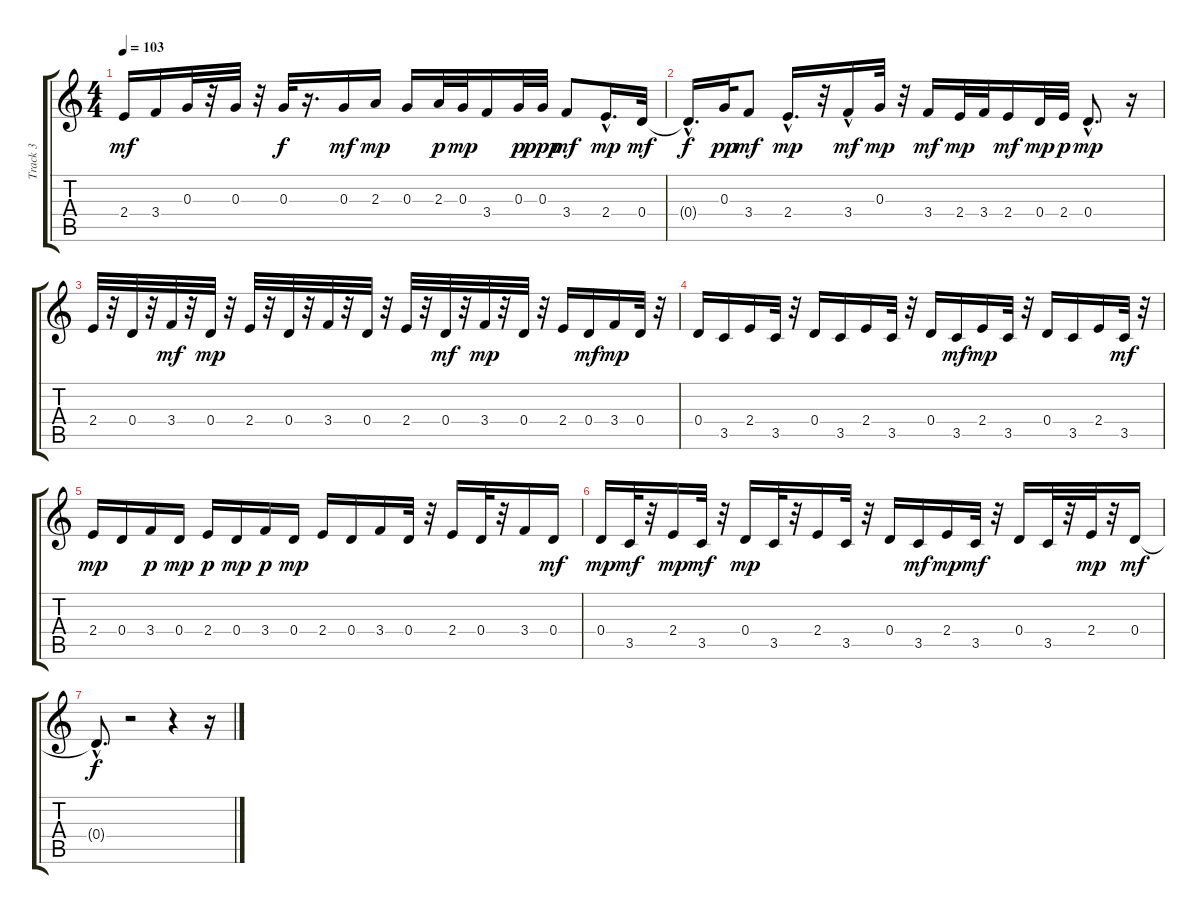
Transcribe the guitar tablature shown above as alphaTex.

\track ("Track 3" "Track 3") {instrument banjo}
\staff {score tabs}
\tuning (E4 B3 G3 D3 A2 E2) {hide}
\displaytranspose 12
\ts (4 4)
\tempo 103
\clef g2
\ks c
2.4.16{dy mf} 3.4.16 0.3.32 r.32 0.3.32 r.32 0.3.32{dy f} r.16{d} 0.3.16{dy mf} 2.3.16{dy mp} 0.3.16 2.3.32{dy p} 0.3.32{dy mp} 3.4.16 0.3.32{dy p} 0.3.32{dy ppp} 3.4.8{dy mf} 2.4{hac}.16{d dy mp} 0.4.32{dy mf} |
0.4{hac t}.16{d dy f} 0.3.32{dy pp} 3.4.8{dy mf} 2.4{hac}.16{d dy mp} r.32 3.4{hac}.16{dy mf} 0.3.32{dy mp} r.32 3.4.16{dy mf} 2.4.32{dy mp} 3.4.32 2.4.16{dy mf} 0.4.32{dy mp} 2.4.32{dy p} 0.4{hac}.8{d dy mp} r.16 |
2.4.32 r.32 0.4.32 r.32 3.4.32{dy mf} r.32 0.4.32{dy mp} r.32 2.4.32 r.32 0.4.32 r.32 3.4.32 r.32 0.4.32 r.32 2.4.32 r.32 0.4.32{dy mf} r.32 3.4.32{dy mp} r.32 0.4.32 r.32 2.4.16 0.4.16{dy mf} 3.4.16{dy mp} 0.4.32 r.32 |
0.4.16 3.5.16 2.4.16 3.5.32 r.32 0.4.16 3.5.16 2.4.16 3.5.32 r.32 0.4.16 3.5.16{dy mf} 2.4.16{dy mp} 3.5.32 r.32 0.4.16 3.5.16 2.4.16 3.5.32{dy mf} r.32 |
2.4.16{dy mp} 0.4.16 3.4.16{dy p} 0.4.16{dy mp} 2.4.16{dy p} 0.4.16{dy mp} 3.4.16{dy p} 0.4.16{dy mp} 2.4.16 0.4.16 3.4.16 0.4.32 r.32 2.4.16 0.4.32 r.32 3.4.16 0.4.16{dy mf} |
0.4.16{dy mp} 3.5.32{dy mf} r.32 2.4.16{dy mp} 3.5.32{dy mf} r.32 0.4.16{dy mp} 3.5.32 r.32 2.4.16 3.5.32 r.32 0.4.16 3.5.16{dy mf} 2.4.16{dy mp} 3.5.32{dy mf} r.32 0.4.16 3.5.32 r.32 2.4.32{dy mp} r.32 0.4.16{dy mf} |
0.4{hac t}.8{d dy f} r.2 r.4 r.16
